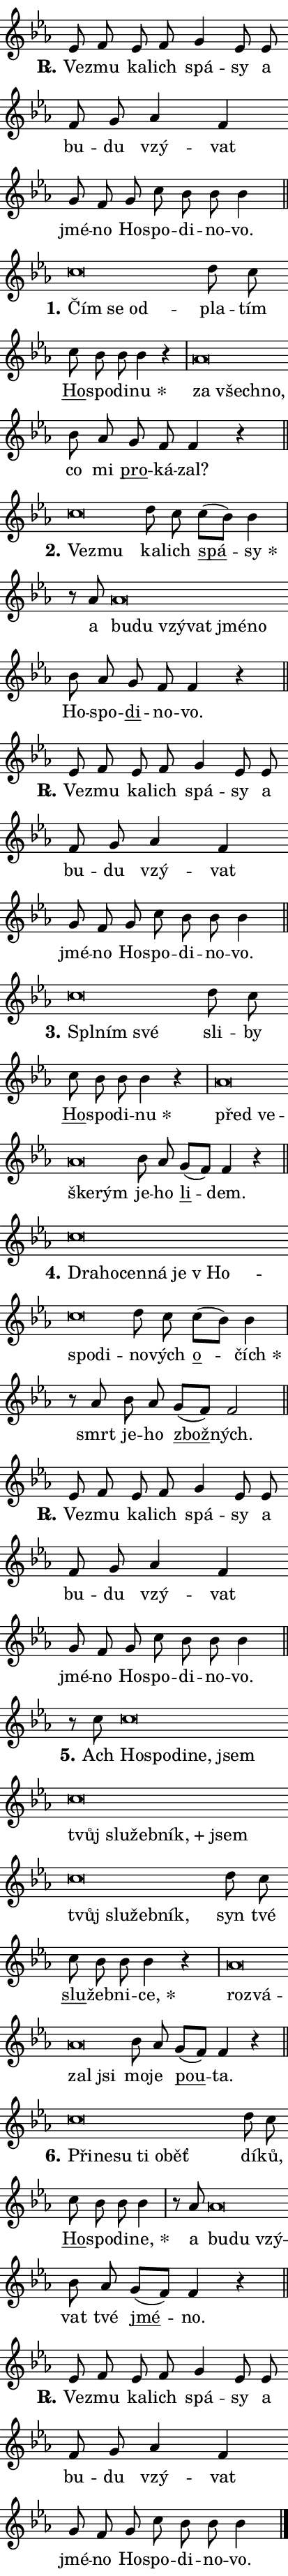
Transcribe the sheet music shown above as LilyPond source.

\version "2.22.1"
\header { tagline = "" }
\paper {
  indent = 0\cm
  top-margin = 0\cm
  right-margin = 0\cm
  bottom-margin = 0\cm
  left-margin = 0\cm
  paper-width = 7\cm
  page-breaking = #ly:one-page-breaking
  system-system-spacing.basic-distance = #11
  score-system-spacing.basic-distance = #11.3
  ragged-last = ##f
}


%% Author: Thomas Morley
%% https://lists.gnu.org/archive/html/lilypond-user/2020-05/msg00002.html
#(define (line-position grob)
"Returns position of @var[grob} in current system:
   @code{'start}, if at first time-step
   @code{'end}, if at last time-step
   @code{'middle} otherwise
"
  (let* ((col (ly:item-get-column grob))
         (ln (ly:grob-object col 'left-neighbor))
         (rn (ly:grob-object col 'right-neighbor))
         (col-to-check-left (if (ly:grob? ln) ln col))
         (col-to-check-right (if (ly:grob? rn) rn col))
         (break-dir-left
           (and
             (ly:grob-property col-to-check-left 'non-musical #f)
             (ly:item-break-dir col-to-check-left)))
         (break-dir-right
           (and
             (ly:grob-property col-to-check-right 'non-musical #f)
             (ly:item-break-dir col-to-check-right))))
        (cond ((eqv? 1 break-dir-left) 'start)
              ((eqv? -1 break-dir-right) 'end)
              (else 'middle))))

#(define (tranparent-at-line-position vctor)
  (lambda (grob)
  "Relying on @code{line-position} select the relevant enry from @var{vctor}.
Used to determine transparency,"
    (case (line-position grob)
      ((end) (not (vector-ref vctor 0)))
      ((middle) (not (vector-ref vctor 1)))
      ((start) (not (vector-ref vctor 2))))))

noteHeadBreakVisibility =
#(define-music-function (break-visibility)(vector?)
"Makes @code{NoteHead}s transparent relying on @var{break-visibility}"
#{
  \override NoteHead.transparent =
    #(tranparent-at-line-position break-visibility)
#})

#(define delete-ledgers-for-transparent-note-heads
  (lambda (grob)
    "Reads whether a @code{NoteHead} is transparent.
If so this @code{NoteHead} is removed from @code{'note-heads} from
@var{grob}, which is supposed to be @code{LedgerLineSpanner}.
As a result ledgers are not printed for this @code{NoteHead}"
    (let* ((nhds-array (ly:grob-object grob 'note-heads))
           (nhds-list
             (if (ly:grob-array? nhds-array)
                 (ly:grob-array->list nhds-array)
                 '()))
           ;; Relies on the transparent-property being done before
           ;; Staff.LedgerLineSpanner.after-line-breaking is executed.
           ;; This is fragile ...
           (to-keep
             (remove
               (lambda (nhd)
                 (ly:grob-property nhd 'transparent #f))
               nhds-list)))
      ;; TODO find a better method to iterate over grob-arrays, similiar
      ;; to filter/remove etc for lists
      ;; For now rebuilt from scratch
      (set! (ly:grob-object grob 'note-heads)  '())
      (for-each
        (lambda (nhd)
          (ly:pointer-group-interface::add-grob grob 'note-heads nhd))
        to-keep))))

hideNotes = {
  \noteHeadBreakVisibility #begin-of-line-visible
}
unHideNotes = {
  \noteHeadBreakVisibility #all-visible
}

% work-around for resetting accidentals
% https://lilypond.org/doc/v2.23/Documentation/notation/displaying-rhythms#unmetered-music
cadenzaMeasure = {
  \cadenzaOff
  \partial 1024 s1024
  \cadenzaOn
}

#(define-markup-command (accent layout props text) (markup?)
  "Underline accented syllable"
  (interpret-markup layout props
    #{\markup \override #'(offset . 4.3) \underline { #text }#}))

responsum = \markup \concat {
  "R" \hspace #-1.05 \path #0.1 #'((moveto 0 0.07) (lineto 0.9 0.8)) \hspace #0.05 "."
}

\layout {
    \context {
        \Staff
        \remove "Time_signature_engraver"
        \override LedgerLineSpanner.after-line-breaking = #delete-ledgers-for-transparent-note-heads
    }
    \context {
        \Voice {
            \override NoteHead.output-attributes = #'((class . "notehead"))
            \override Hairpin.height = #0.55
        }
    }
    \context {
        \Lyrics {
            \override StanzaNumber.output-attributes = #'((class . "stanzanumber"))
            \override LyricSpace.minimum-distance = #0.9
            \override LyricText.font-name = #"TeX Gyre Schola"
            \override LyricText.font-size = 1
            \override StanzaNumber.font-name = #"TeX Gyre Schola Bold"
            \override StanzaNumber.font-size = 1
        }
    }
}

% magnetic-lyrics.ily
%
%   written by
%     Jean Abou Samra <jean@abou-samra.fr>
%     Werner Lemberg <wl@gnu.org>
%
%   adapted by
%     Jiri Hon <jiri.hon@gmail.com>
%
% Version 2022-Apr-15

% https://www.mail-archive.com/lilypond-user@gnu.org/msg149350.html

#(define (Left_hyphen_pointer_engraver context)
   "Collect syllable-hyphen-syllable occurrences in lyrics and store
them in properties.  This engraver only looks to the left.  For
example, if the lyrics input is @code{foo -- bar}, it does the
following.

@itemize @bullet
@item
Set the @code{text} property of the @code{LyricHyphen} grob between
@q{foo} and @q{bar} to @code{foo}.

@item
Set the @code{left-hyphen} property of the @code{LyricText} grob with
text @q{foo} to the @code{LyricHyphen} grob between @q{foo} and
@q{bar}.
@end itemize

Use this auxiliary engraver in combination with the
@code{lyric-@/text::@/apply-@/magnetic-@/offset!} hook."
   (let ((hyphen #f)
         (text #f))
     (make-engraver
      (acknowledgers
       ((lyric-syllable-interface engraver grob source-engraver)
        (set! text grob)))
      (end-acknowledgers
       ((lyric-hyphen-interface engraver grob source-engraver)
        ;(when (not (grob::has-interface grob 'lyric-space-interface))
          (set! hyphen grob)));)
      ((stop-translation-timestep engraver)
       (when (and text hyphen)
         (ly:grob-set-object! text 'left-hyphen hyphen))
       (set! text #f)
       (set! hyphen #f)))))

#(define (lyric-text::apply-magnetic-offset! grob)
   "If the space between two syllables is less than the value in
property @code{LyricText@/.details@/.squash-threshold}, move the right
syllable to the left so that it gets concatenated with the left
syllable.

Use this function as a hook for
@code{LyricText@/.after-@/line-@/breaking} if the
@code{Left_@/hyphen_@/pointer_@/engraver} is active."
   (let ((hyphen (ly:grob-object grob 'left-hyphen #f)))
     (when hyphen
       (let ((left-text (ly:spanner-bound hyphen LEFT)))
         (when (grob::has-interface left-text 'lyric-syllable-interface)
           (let* ((common (ly:grob-common-refpoint grob left-text X))
                  (this-x-ext (ly:grob-extent grob common X))
                  (left-x-ext
                   (begin
                     ;; Trigger magnetism for left-text.
                     (ly:grob-property left-text 'after-line-breaking)
                     (ly:grob-extent left-text common X)))
                  ;; `delta` is the gap width between two syllables.
                  (delta (- (interval-start this-x-ext)
                            (interval-end left-x-ext)))
                  (details (ly:grob-property grob 'details))
                  (threshold (assoc-get 'squash-threshold details 0.2)))
             (when (< delta threshold)
               (let* (;; We have to manipulate the input text so that
                      ;; ligatures crossing syllable boundaries are not
                      ;; disabled.  For languages based on the Latin
                      ;; script this is essentially a beautification.
                      ;; However, for non-Western scripts it can be a
                      ;; necessity.
                      (lt (ly:grob-property left-text 'text))
                      (rt (ly:grob-property grob 'text))
                      (is-space (grob::has-interface hyphen 'lyric-space-interface))
                      (space (if is-space " " ""))
                      (space-markup (grob-interpret-markup grob " "))
                      (space-size (interval-length (ly:stencil-extent space-markup X)))
                      (extra-delta (if is-space space-size 0))
                      ;; Append new syllable.
                      (ltrt-space (if (and (string? lt) (string? rt))
                                (string-append lt space rt)
                                (make-concat-markup (list lt space rt))))
                      ;; Right-align `ltrt` to the right side.
                      (ltrt-space-markup (grob-interpret-markup
                               grob
                               (make-translate-markup
                                (cons (interval-length this-x-ext) 0)
                                (make-right-align-markup ltrt-space)))))
                 (begin
                   ;; Don't print `left-text`.
                   (ly:grob-set-property! left-text 'stencil #f)
                   ;; Set text and stencil (which holds all collected
                   ;; syllables so far) and shift it to the left.
                   (ly:grob-set-property! grob 'text ltrt-space)
                   (ly:grob-set-property! grob 'stencil ltrt-space-markup)
                   (ly:grob-translate-axis! grob (- (- delta extra-delta)) X))))))))))


#(define (lyric-hyphen::displace-bounds-first grob)
   ;; Make very sure this callback isn't triggered too early.
   (let ((left (ly:spanner-bound grob LEFT))
         (right (ly:spanner-bound grob RIGHT)))
     (ly:grob-property left 'after-line-breaking)
     (ly:grob-property right 'after-line-breaking)
     (ly:lyric-hyphen::print grob)))

squashThreshold = #0.4

\layout {
  \context {
    \Lyrics
    \consists #Left_hyphen_pointer_engraver
    \override LyricText.after-line-breaking =
      #lyric-text::apply-magnetic-offset!
    \override LyricHyphen.stencil = #lyric-hyphen::displace-bounds-first
    \override LyricText.details.squash-threshold = \squashThreshold
    \override LyricHyphen.minimum-distance = 0
    \override LyricHyphen.minimum-length = \squashThreshold
  }
}

squash = \override LyricText.details.squash-threshold = 9999
unSquash = \override LyricText.details.squash-threshold = \squashThreshold

left = \override LyricText.self-alignment-X = #LEFT
unLeft = \revert LyricText.self-alignment-X

starOffset = #(lambda (grob) 
                (let ((x_offset (ly:self-alignment-interface::aligned-on-x-parent grob)))
                  (if (= x_offset 0) 0 (+ x_offset 1.2))))

star = #(define-music-function (syllable)(string?)
"Append star separator at the end of a syllable"
#{
  \once \override LyricText.X-offset = #starOffset
  \lyricmode { \markup {
    #syllable
    \override #'((font-name . "TeX Gyre Schola Bold")) \hspace #0.2 \lower #0.65 \larger "*"
  } }
#})

starAccent = #(define-music-function (syllable)(string?)
"Append star separator at the end of a syllable and make accent"
#{
  \once \override LyricText.X-offset = #starOffset
  \lyricmode { \markup {
    \accent #syllable
    \override #'((font-name . "TeX Gyre Schola Bold")) \hspace #0.2 \lower #0.65 \larger "*"
  } }
#})

breath = #(define-music-function (syllable)(string?)
"Append breathing indicator at the end of a syllable"
#{
  \lyricmode { \markup { #syllable "+" } }
#})

optionalBreath = #(define-music-function (syllable)(string?)
"Append optional breathing indicator at the end of a syllable"
#{
  \lyricmode { \markup { #syllable "(+)" } }
#})


\score {
    <<
        \new Voice = "melody" { \cadenzaOn \key es \major \relative { es'8 f es f g4 es8 es \bar "" f g \bar "" as4 f \bar "" g8 f g c bes bes bes4 \cadenzaMeasure \bar "||" \break } }
        \new Lyrics \lyricsto "melody" { \lyricmode { \set stanza = \responsum
Ve -- zmu ka -- lich spá -- sy a bu -- du vzý -- vat jmé -- no Ho -- spo -- di -- no -- vo. } }
    >>
    \layout {}
}

\score {
    <<
        \new Voice = "melody" { \cadenzaOn \key es \major \relative { c''\breve*1/16 \hideNotes \breve*1/16 \breve*1/16 \bar "" \unHideNotes d8 c \bar "" c bes bes bes4 r \cadenzaMeasure \bar "|" as\breve*1/16 \hideNotes \breve*1/16 \breve*1/16 \bar "" \unHideNotes bes8 as \bar "" g f f4 r \cadenzaMeasure \bar "||" \break } }
        \new Lyrics \lyricsto "melody" { \lyricmode { \set stanza = "1."
\left Čím \squash se od -- \unLeft \unSquash pla -- tím \markup \accent Ho -- spo -- di -- \star nu \left za \squash všech -- no, \unLeft \unSquash co mi \markup \accent pro -- ká -- zal? } }
    >>
    \layout {}
}

\score {
    <<
        \new Voice = "melody" { \cadenzaOn \key es \major \relative { c''\breve*1/16 \hideNotes \breve*1/16 \bar "" \unHideNotes d8 c \bar "" c[( bes)] bes4 \cadenzaMeasure \bar "|" r8 as8 as\breve*1/16 \hideNotes \breve*1/16 \bar "" \breve*1/16 \bar "" \breve*1/16 \bar "" \breve*1/16 \breve*1/16 \bar "" \unHideNotes bes8 as \bar "" g f f4 r \cadenzaMeasure \bar "||" \break } }
        \new Lyrics \lyricsto "melody" { \lyricmode { \set stanza = "2."
\left Ve -- \squash zmu \unLeft \unSquash ka -- lich \markup \accent spá -- \star sy a \left bu -- \squash du vzý -- vat jmé -- no \unLeft \unSquash Ho -- spo -- \markup \accent di -- no -- vo. } }
    >>
    \layout {}
}

\score {
    <<
        \new Voice = "melody" { \cadenzaOn \key es \major \relative { es'8 f es f g4 es8 es \bar "" f g \bar "" as4 f \bar "" g8 f g c bes bes bes4 \cadenzaMeasure \bar "||" \break } }
        \new Lyrics \lyricsto "melody" { \lyricmode { \set stanza = \responsum
Ve -- zmu ka -- lich spá -- sy a bu -- du vzý -- vat jmé -- no Ho -- spo -- di -- no -- vo. } }
    >>
    \layout {}
}

\score {
    <<
        \new Voice = "melody" { \cadenzaOn \key es \major \relative { c''\breve*1/16 \hideNotes \breve*1/16 \breve*1/16 \bar "" \unHideNotes d8 c \bar "" c bes bes bes4 r \cadenzaMeasure \bar "|" as\breve*1/16 \hideNotes \breve*1/16 \bar "" \breve*1/16 \breve*1/16 \bar "" \unHideNotes bes8 as \bar "" g[( f)] f4 r \cadenzaMeasure \bar "||" \break } }
        \new Lyrics \lyricsto "melody" { \lyricmode { \set stanza = "3."
\left Spl -- \squash ním své \unLeft \unSquash sli -- by \markup \accent Ho -- spo -- di -- \star nu \left před \squash ve -- ške -- rým \unLeft \unSquash je -- ho \markup \accent li -- dem. } }
    >>
    \layout {}
}

\score {
    <<
        \new Voice = "melody" { \cadenzaOn \key es \major \relative { c''\breve*1/16 \hideNotes \breve*1/16 \bar "" \breve*1/16 \bar "" \breve*1/16 \bar "" \breve*1/16 \bar "" \breve*1/16 \bar "" \breve*1/16 \breve*1/16 \bar "" \unHideNotes d8 c \bar "" c[( bes)] bes4 \cadenzaMeasure \bar "|" r8 as8 bes8 as \bar "" g[( f)] f2 \cadenzaMeasure \bar "||" \break } }
        \new Lyrics \lyricsto "melody" { \lyricmode { \set stanza = "4."
\left Dra -- \squash ho -- cen -- ná je "v Ho" -- spo -- di -- \unLeft \unSquash no -- vých \markup \accent o -- \star čích smrt je -- ho \markup \accent zbož -- ných. } }
    >>
    \layout {}
}

\score {
    <<
        \new Voice = "melody" { \cadenzaOn \key es \major \relative { es'8 f es f g4 es8 es \bar "" f g \bar "" as4 f \bar "" g8 f g c bes bes bes4 \cadenzaMeasure \bar "||" \break } }
        \new Lyrics \lyricsto "melody" { \lyricmode { \set stanza = \responsum
Ve -- zmu ka -- lich spá -- sy a bu -- du vzý -- vat jmé -- no Ho -- spo -- di -- no -- vo. } }
    >>
    \layout {}
}

\score {
    <<
        \new Voice = "melody" { \cadenzaOn \key es \major \relative { r8 c''8 c\breve*1/16 \hideNotes \breve*1/16 \bar "" \breve*1/16 \bar "" \breve*1/16 \bar "" \breve*1/16 \bar "" \breve*1/16 \bar "" \breve*1/16 \bar "" \breve*1/16 \bar "" \breve*1/16 \bar "" \breve*1/16 \bar "" \breve*1/16 \bar "" \breve*1/16 \bar "" \breve*1/16 \breve*1/16 \bar "" \unHideNotes d8 c \bar "" c bes bes bes4 r \cadenzaMeasure \bar "|" as\breve*1/16 \hideNotes \breve*1/16 \bar "" \breve*1/16 \breve*1/16 \bar "" \unHideNotes bes8 as \bar "" g[( f)] f4 r \cadenzaMeasure \bar "||" \break } }
        \new Lyrics \lyricsto "melody" { \lyricmode { \set stanza = "5."
Ach \left Ho -- \squash spo -- di -- ne, jsem tvůj slu -- žeb -- \breath "ník," jsem tvůj slu -- žeb -- ník, \unLeft \unSquash syn tvé \markup \accent slu -- žeb -- ni -- \star ce, \left roz -- \squash vá -- zal jsi \unLeft \unSquash mo -- je \markup \accent pou -- ta. } }
    >>
    \layout {}
}

\score {
    <<
        \new Voice = "melody" { \cadenzaOn \key es \major \relative { c''\breve*1/16 \hideNotes \breve*1/16 \bar "" \breve*1/16 \bar "" \breve*1/16 \bar "" \breve*1/16 \breve*1/16 \bar "" \unHideNotes d8 c \bar "" c bes bes bes4 \cadenzaMeasure \bar "|" r8 as8 as\breve*1/16 \hideNotes \breve*1/16 \breve*1/16 \bar "" \unHideNotes bes8 as \bar "" g[( f)] f4 r \cadenzaMeasure \bar "||" \break } }
        \new Lyrics \lyricsto "melody" { \lyricmode { \set stanza = "6."
\left Při -- \squash ne -- su ti o -- běť \unLeft \unSquash dí -- ků, \markup \accent Ho -- spo -- di -- \star ne, a \left bu -- \squash du vzý -- \unLeft \unSquash vat tvé \markup \accent jmé -- no. } }
    >>
    \layout {}
}

\score {
    <<
        \new Voice = "melody" { \cadenzaOn \key es \major \relative { es'8 f es f g4 es8 es \bar "" f g \bar "" as4 f \bar "" g8 f g c bes bes bes4 \cadenzaMeasure \bar "||" \break } \bar "|." }
        \new Lyrics \lyricsto "melody" { \lyricmode { \set stanza = \responsum
Ve -- zmu ka -- lich spá -- sy a bu -- du vzý -- vat jmé -- no Ho -- spo -- di -- no -- vo. } }
    >>
    \layout {}
}
